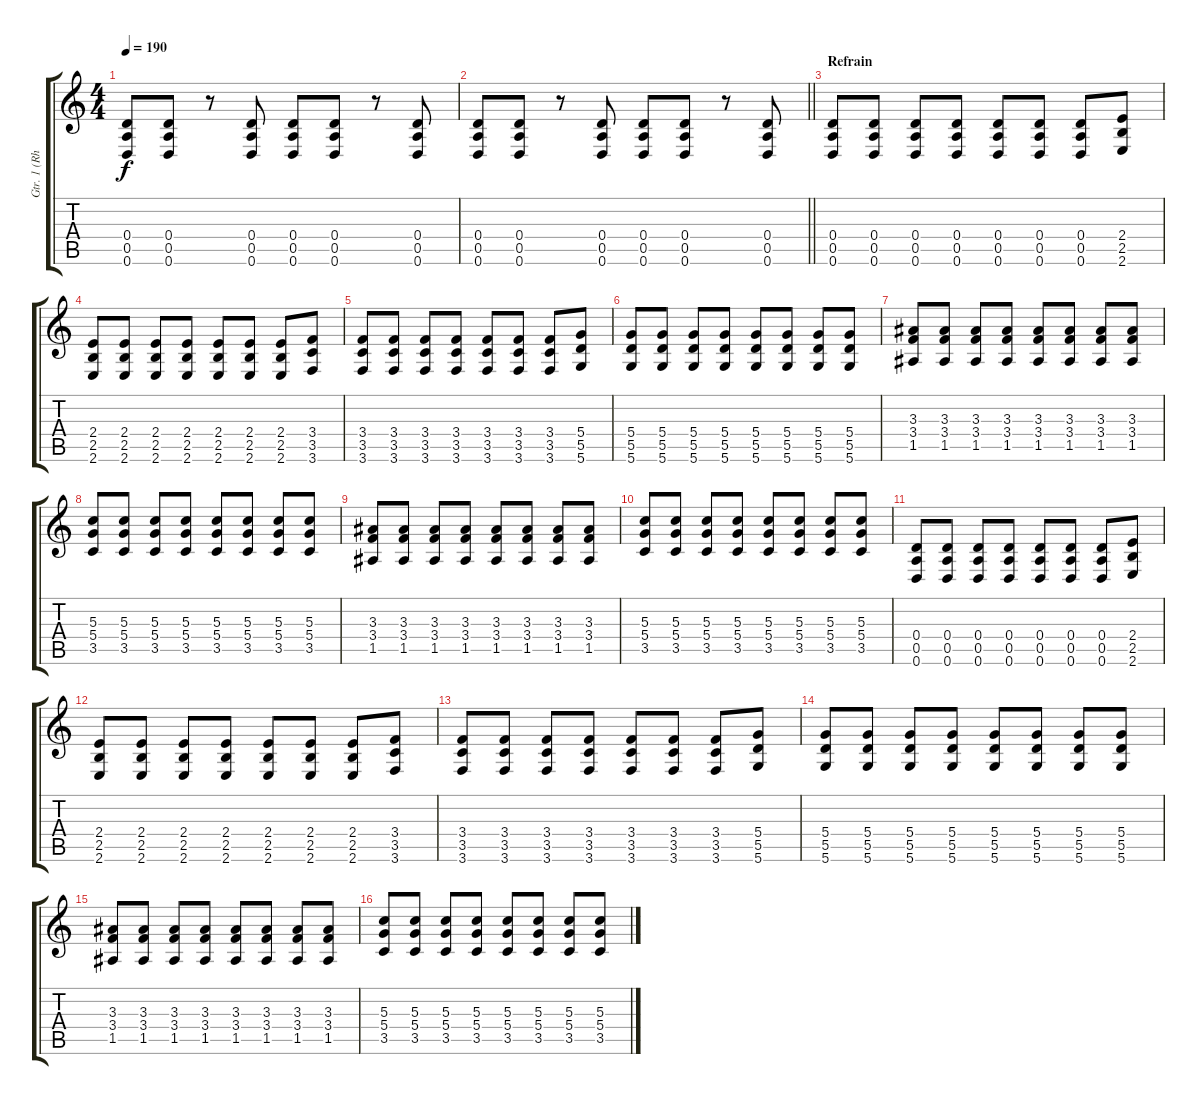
\track ("Gtr. 1 (Rhythm)" "Gtr. 1 (Rh") {instrument distortionguitar}
\staff {score tabs}
\tuning (E4 B3 G3 D3 A2 D2) {hide}
\ts (4 4)
\tempo 190
\clef g2
\ks c
(0.4 0.5 0.6).8{dy f} (0.4 0.5 0.6).8 r.8 (0.4 0.5 0.6).8 (0.4 0.5 0.6).8 (0.4 0.5 0.6).8 r.8 (0.4 0.5 0.6).8 |
\barLineRight lightlight
(0.4 0.5 0.6).8 (0.4 0.5 0.6).8 r.8 (0.4 0.5 0.6).8 (0.4 0.5 0.6).8 (0.4 0.5 0.6).8 r.8 (0.4 0.5 0.6).8 |
\section ("" "Refrain")
(0.4 0.5 0.6).8 (0.4 0.5 0.6).8 (0.4 0.5 0.6).8 (0.4 0.5 0.6).8 (0.4 0.5 0.6).8 (0.4 0.5 0.6).8 (0.4 0.5 0.6).8 (2.4 2.5 2.6).8 |
(2.4 2.5 2.6).8 (2.4 2.5 2.6).8 (2.4 2.5 2.6).8 (2.4 2.5 2.6).8 (2.4 2.5 2.6).8 (2.4 2.5 2.6).8 (2.4 2.5 2.6).8 (3.4 3.5 3.6).8 |
(3.4 3.5 3.6).8 (3.4 3.5 3.6).8 (3.4 3.5 3.6).8 (3.4 3.5 3.6).8 (3.4 3.5 3.6).8 (3.4 3.5 3.6).8 (3.4 3.5 3.6).8 (5.4 5.5 5.6).8 |
(5.4 5.5 5.6).8 (5.4 5.5 5.6).8 (5.4 5.5 5.6).8 (5.4 5.5 5.6).8 (5.4 5.5 5.6).8 (5.4 5.5 5.6).8 (5.4 5.5 5.6).8 (5.4 5.5 5.6).8 |
(3.3 3.4 1.5).8 (3.3 3.4 1.5).8 (3.3 3.4 1.5).8 (3.3 3.4 1.5).8 (3.3 3.4 1.5).8 (3.3 3.4 1.5).8 (3.3 3.4 1.5).8 (3.3 3.4 1.5).8 |
(5.3 5.4 3.5).8 (5.3 5.4 3.5).8 (5.3 5.4 3.5).8 (5.3 5.4 3.5).8 (5.3 5.4 3.5).8 (5.3 5.4 3.5).8 (5.3 5.4 3.5).8 (5.3 5.4 3.5).8 |
(3.3 3.4 1.5).8 (3.3 3.4 1.5).8 (3.3 3.4 1.5).8 (3.3 3.4 1.5).8 (3.3 3.4 1.5).8 (3.3 3.4 1.5).8 (3.3 3.4 1.5).8 (3.3 3.4 1.5).8 |
(5.3 5.4 3.5).8 (5.3 5.4 3.5).8 (5.3 5.4 3.5).8 (5.3 5.4 3.5).8 (5.3 5.4 3.5).8 (5.3 5.4 3.5).8 (5.3 5.4 3.5).8 (5.3 5.4 3.5).8 |
(0.4 0.5 0.6).8 (0.4 0.5 0.6).8 (0.4 0.5 0.6).8 (0.4 0.5 0.6).8 (0.4 0.5 0.6).8 (0.4 0.5 0.6).8 (0.4 0.5 0.6).8 (2.4 2.5 2.6).8 |
(2.4 2.5 2.6).8 (2.4 2.5 2.6).8 (2.4 2.5 2.6).8 (2.4 2.5 2.6).8 (2.4 2.5 2.6).8 (2.4 2.5 2.6).8 (2.4 2.5 2.6).8 (3.4 3.5 3.6).8 |
(3.4 3.5 3.6).8 (3.4 3.5 3.6).8 (3.4 3.5 3.6).8 (3.4 3.5 3.6).8 (3.4 3.5 3.6).8 (3.4 3.5 3.6).8 (3.4 3.5 3.6).8 (5.4 5.5 5.6).8 |
(5.4 5.5 5.6).8 (5.4 5.5 5.6).8 (5.4 5.5 5.6).8 (5.4 5.5 5.6).8 (5.4 5.5 5.6).8 (5.4 5.5 5.6).8 (5.4 5.5 5.6).8 (5.4 5.5 5.6).8 |
(3.3 3.4 1.5).8 (3.3 3.4 1.5).8 (3.3 3.4 1.5).8 (3.3 3.4 1.5).8 (3.3 3.4 1.5).8 (3.3 3.4 1.5).8 (3.3 3.4 1.5).8 (3.3 3.4 1.5).8 |
(5.3 5.4 3.5).8 (5.3 5.4 3.5).8 (5.3 5.4 3.5).8 (5.3 5.4 3.5).8 (5.3 5.4 3.5).8 (5.3 5.4 3.5).8 (5.3 5.4 3.5).8 (5.3 5.4 3.5).8
